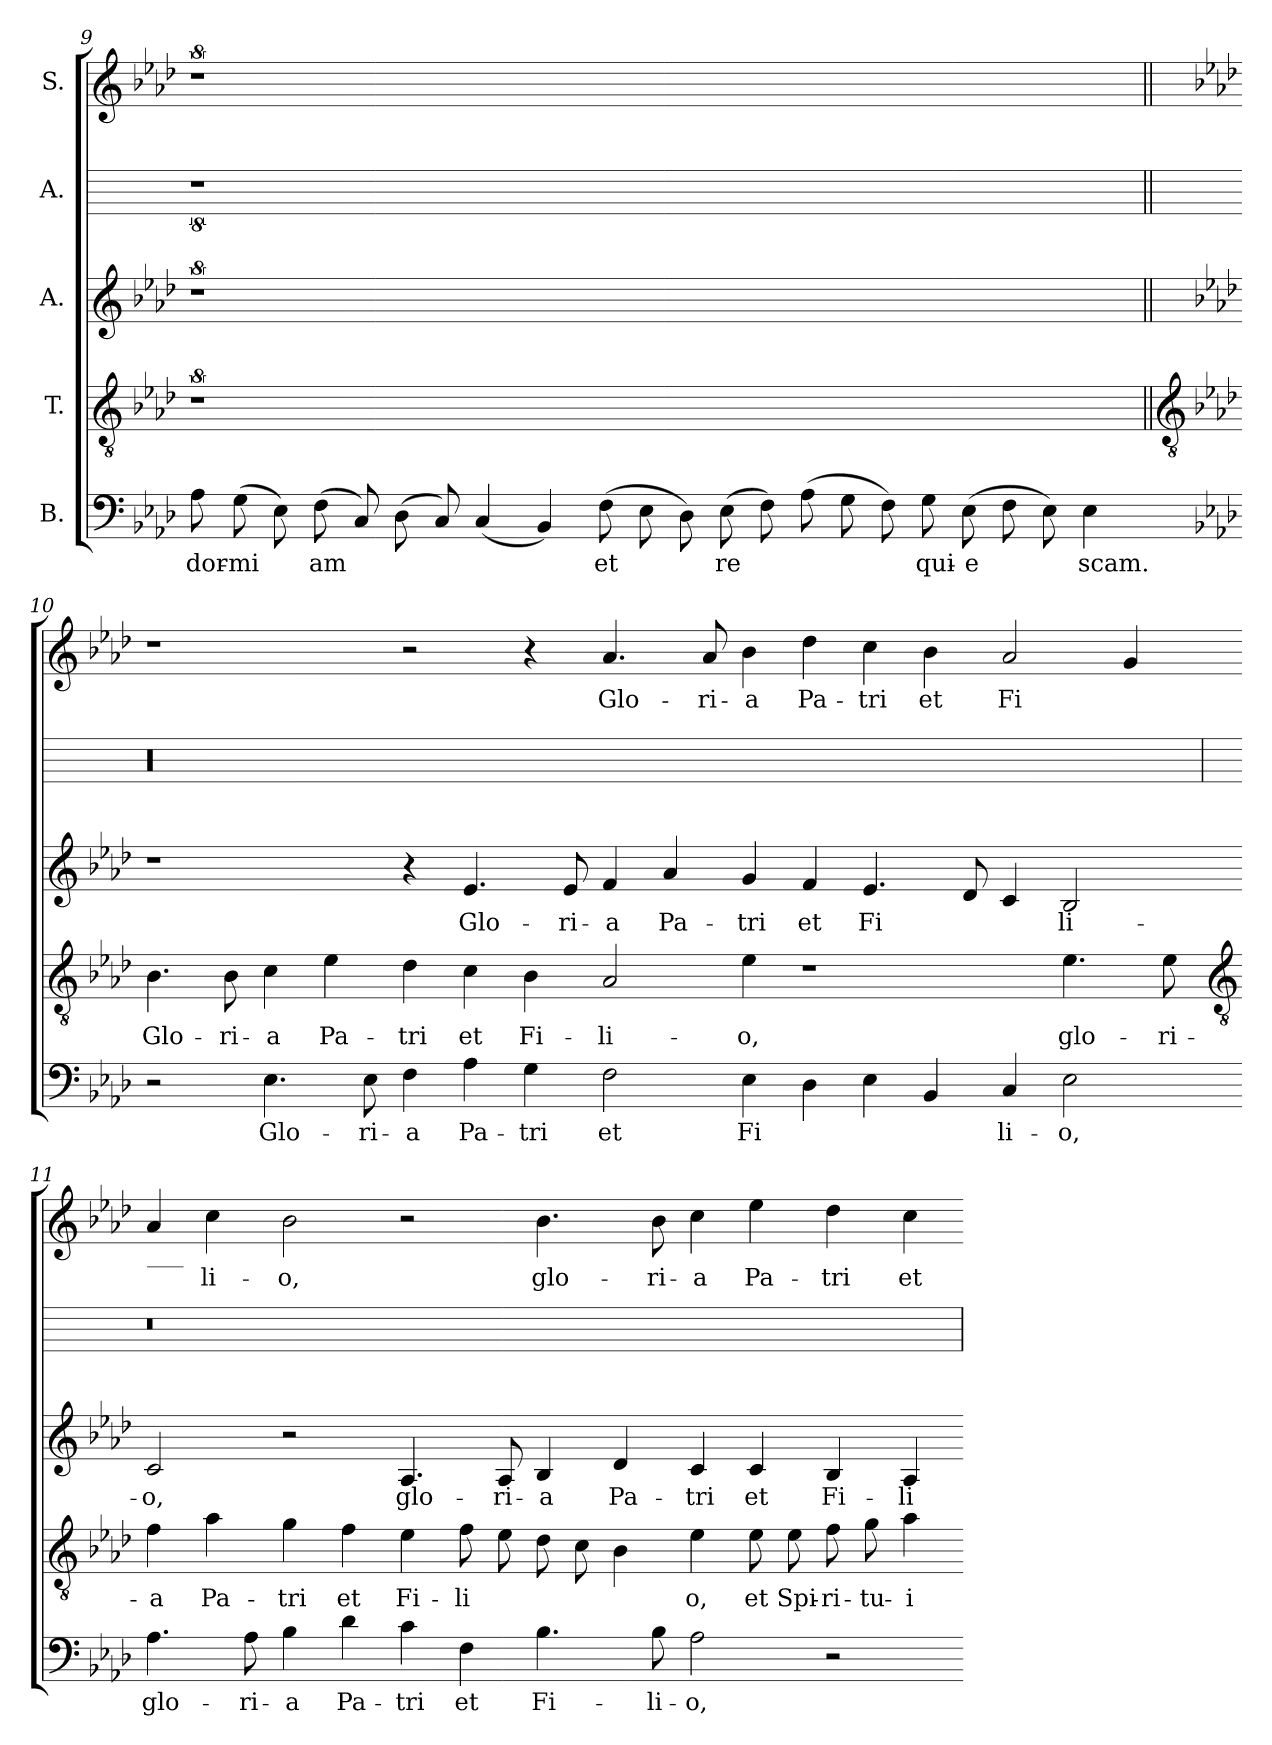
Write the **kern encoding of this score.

**kern	**text	**kern	**text	**kern	**text	**kern	**kern	**text
*part5	*part5	*part4	*part4	*part3	*part3	*part2	*part1	*part1
*staff5	*staff5	*staff4	*staff4	*staff3	*staff3	*staff2	*staff1	*staff1
*I"B.	*	*I"T.	*	*I"A.	*	*I"A.	*I"S.	*
!!LO:LB:g=z
*clefF4	*	*clefGv2	*	*clefG2	*	*	*clefG2	*
*k[b-e-a-d-]	*	*k[b-e-a-d-]	*	*k[b-e-a-d-]	*	*	*k[b-e-a-d-]	*
*A-:	*	*A-:	*	*A-:	*	*	*A-:	*
=9	=9	=9	=9	=9	=9	=9	=9	=9
!	!LO:LY:b	!	!	!	!	!	!	!
8A-	dor-	8%25r	.	8%25r	.	8%25r	8%25r	.
!	!LO:LY:b	!	!	!	!	!	!	!
(>8G	-mi	.	.	.	.	.	.	.
8E-)	.	.	.	.	.	.	.	.
!	!LO:LY:b	!	!	!	!	!	!	!
(>8F	am	.	.	.	.	.	.	.
8C)	.	.	.	.	.	.	.	.
(>8D-	.	.	.	.	.	.	.	.
8C)	.	.	.	.	.	.	.	.
(>4C	.	.	.	.	.	.	.	.
4BB-)	.	.	.	.	.	.	.	.
!	!LO:LY:b	!	!	!	!	!	!	!
(>8F	et	.	.	.	.	.	.	.
8E-	.	.	.	.	.	.	.	.
8D-)	.	.	.	.	.	.	.	.
!	!LO:LY:b	!	!	!	!	!	!	!
(>8E-	re	.	.	.	.	.	.	.
8F)	.	.	.	.	.	.	.	.
(>8A-	.	.	.	.	.	.	.	.
8G	.	.	.	.	.	.	.	.
8F)	.	.	.	.	.	.	.	.
!	!LO:LY:b	!	!	!	!	!	!	!
8G	qui-	.	.	.	.	.	.	.
!	!LO:LY:b	!	!	!	!	!	!	!
(>8E-	-e	.	.	.	.	.	.	.
8F	.	.	.	.	.	.	.	.
8E-)	.	.	.	.	.	.	.	.
!	!LO:LY:b	!	!	!	!	!	!	!
4E-	scam.	.	.	.	.	.	.	.
!!LO:LB:g=z
=10-	=10||	=10||	=10||	=10||	=10||	=10||	=10||	=10||
*	*	*clefGv2	*	*	*	*	*	*
*	*	*k[b-e-a-d-]	*	*k[b-e-a-d-]	*	*	*k[b-e-a-d-]	*
*	*	*A-:	*	*A-:	*	*	*A-:	*
!	!	!	!LO:LY:b	!	!	!	!	!
2r	.	4.B-	Glo-	1r	.	00r	1r	.
!	!	!	!LO:LY:b	!	!	!	!	!
.	.	8B-	-ri-	.	.	.	.	.
!	!LO:LY:b	!	!LO:LY:b	!	!	!	!	!
4.E-	Glo-	4c	-a	.	.	.	.	.
!	!	!	!LO:LY:b	!	!	!	!	!
.	.	4e-	Pa-	.	.	.	.	.
!	!LO:LY:b	!	!	!	!	!	!	!
8E-	-ri-	.	.	.	.	.	.	.
!	!LO:LY:b	!	!LO:LY:b	!	!	!	!	!
4F	-a	4d-	-tri	4r	.	.	2r	.
!	!LO:LY:b	!	!LO:LY:b	!	!LO:LY:b	!	!	!
4A-	Pa-	4c	et	4.e-	Glo-	.	.	.
!	!LO:LY:b	!	!LO:LY:b	!	!	!	!	!
4G	-tri	4B-	Fi-	.	.	.	4r	.
!	!	!	!	!	!LO:LY:b	!	!	!
.	.	.	.	8e-	-ri-	.	.	.
!	!LO:LY:b	!	!LO:LY:b	!	!LO:LY:b	!	!	!LO:LY:b
2F	et	2A-	-li-	4f	-a	.	4.a-	Glo-
!	!	!	!	!	!LO:LY:b	!	!	!
.	.	.	.	4a-	Pa-	.	.	.
!	!	!	!	!	!	!	!	!LO:LY:b
.	.	.	.	.	.	.	8a-	-ri-
!	!LO:LY:b	!	!LO:LY:b	!	!LO:LY:b	!	!	!LO:LY:b
4E-	Fi	4e-	-o,	4g	-tri	.	4b-	-a
!	!	!	!	!	!LO:LY:b	!	!	!LO:LY:b
4D-	.	1r	.	4f	et	.	4dd-	Pa-
!	!	!	!	!	!LO:LY:b	!	!	!LO:LY:b
4E-	.	.	.	4.e-	Fi	.	4cc	-tri
!	!	!	!	!	!	!	!	!LO:LY:b
4BB-	.	.	.	.	.	.	4b-	et
.	.	.	.	8d-	.	.	.	.
!	!LO:LY:b	!	!	!	!	!	!	!LO:LY:b
4C	li-	.	.	4c	.	.	2a-	Fi
!	!LO:LY:b	!	!LO:LY:b	!	!LO:LY:b	!	!	!
2E-	-o,	4.e-	glo-	2B-	li-	.	.	.
.	.	.	.	.	.	.	4g	.
!	!	!	!LO:LY:b	!	!	!	!	!
.	.	8e-	-ri-	.	.	.	.	.
!!LO:LB:g=z
=11-	=11-	=11-	=11-	=11-	=11-	=11	=11-	=11-
*	*	*clefGv2	*	*	*	*	*	*
!	!	!	!	!	!	!	!LO:TX:b:t=___	!
!	!LO:LY:b	!	!LO:LY:b	!	!LO:LY:b	!	!	!
4.A-	glo-	4f	-a	2c	-o,	0.r	4a-	.
!	!	!	!LO:LY:b	!	!	!	!	!LO:LY:b
.	.	4a-	Pa-	.	.	.	4cc	li-
!	!LO:LY:b	!	!	!	!	!	!	!
8A-	-ri-	.	.	.	.	.	.	.
!	!LO:LY:b	!	!LO:LY:b	!	!	!	!	!LO:LY:b
4B-	-a	4g	-tri	2r	.	.	2b-	-o,
!	!LO:LY:b	!	!LO:LY:b	!	!	!	!	!
4d-	Pa-	4f	et	.	.	.	.	.
!	!LO:LY:b	!	!LO:LY:b	!	!LO:LY:b	!	!	!
4c	-tri	4e-	Fi-	4.A-	glo-	.	2r	.
!	!LO:LY:b	!	!LO:LY:b	!	!	!	!	!
4F	et	8f	-li	.	.	.	.	.
!	!	!	!	!	!LO:LY:b	!	!	!
.	.	8e-	.	8A-	-ri-	.	.	.
!	!LO:LY:b	!	!	!	!LO:LY:b	!	!	!LO:LY:b
4.B-	Fi-	8d-	.	4B-	-a	.	4.b-	glo-
.	.	8c	.	.	.	.	.	.
!	!	!	!	!	!LO:LY:b	!	!	!
.	.	4B-	.	4d-	Pa-	.	.	.
!	!LO:LY:b	!	!	!	!	!	!	!LO:LY:b
8B-	-li-	.	.	.	.	.	8b-	-ri-
!	!LO:LY:b	!	!LO:LY:b	!	!LO:LY:b	!	!	!LO:LY:b
2A-	-o,	4e-	o,	4c	-tri	.	4cc	-a
!	!	!	!LO:LY:b	!	!LO:LY:b	!	!	!LO:LY:b
.	.	8e-	et	4c	et	.	4ee-	Pa-
!	!	!	!LO:LY:b	!	!	!	!	!
.	.	8e-	Spi-	.	.	.	.	.
!	!	!	!LO:LY:b	!	!LO:LY:b	!	!	!LO:LY:b
2r	.	8f	-ri-	4B-	Fi-	.	4dd-	-tri
!	!	!	!LO:LY:b	!	!	!	!	!
.	.	8g	-tu-	.	.	.	.	.
!	!	!	!LO:LY:b	!	!LO:LY:b	!	!	!LO:LY:b
.	.	4a-	-i	4A-	-li-	.	4cc	et
=-	=-	=-	=-	=-	=-	=	=-	=-
*-	*-	*-	*-	*-	*-	*-	*-	*-
